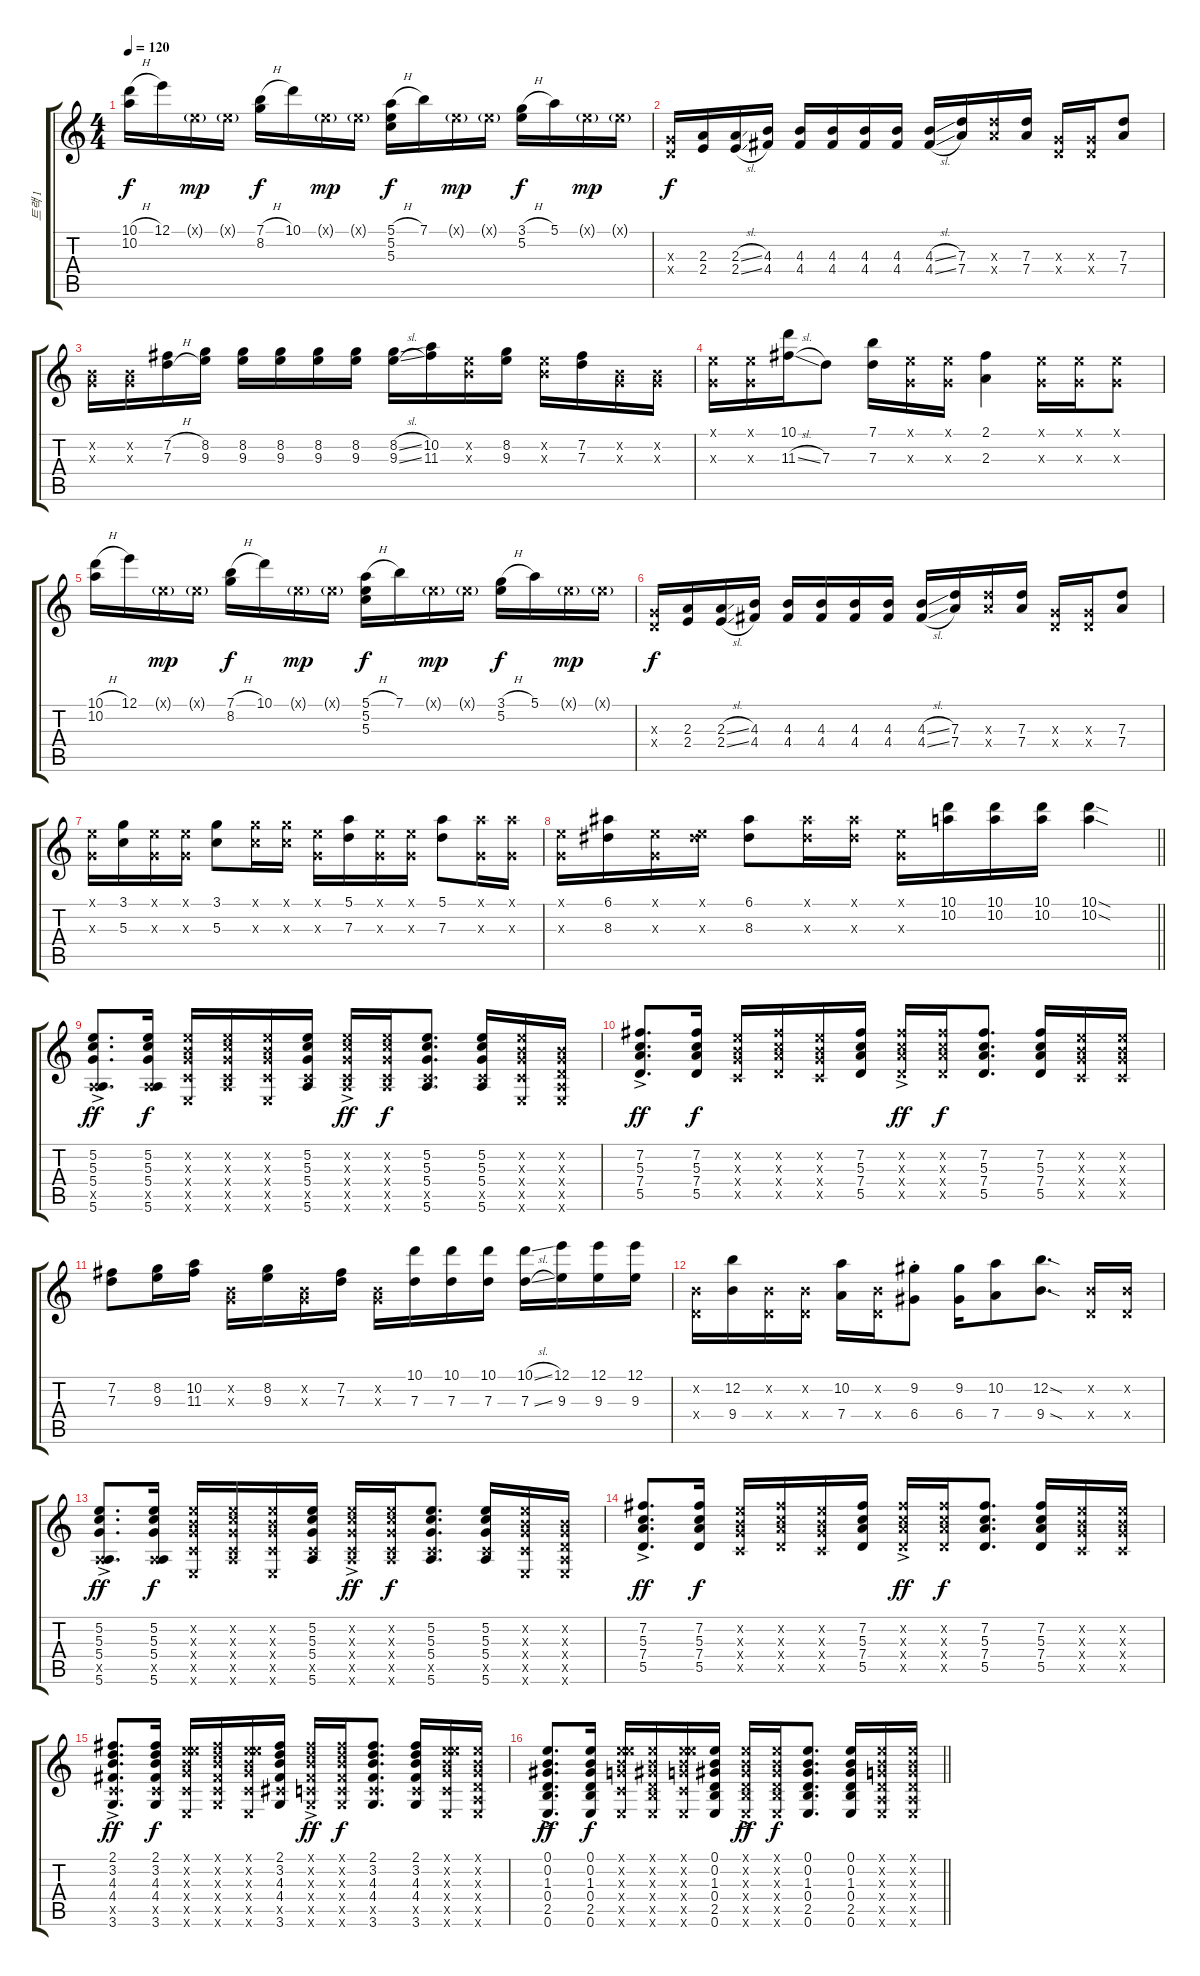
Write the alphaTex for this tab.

\track ("트랙 1" "트랙 1") {instrument acousticguitarsteel}
\staff {score tabs}
\tuning (E4 B3 G3 D3 A2 E2) {hide}
\ts (4 4)
\tempo 120
\clef g2
\ks c
(10.1{h} 10.2).16{dy f volume 12} 12.1.16 0.1{g x}.16{dy mp} 0.1{g x}.16 (7.1{h} 8.2).16{dy f} 10.1.16 0.1{g x}.16{dy mp} 0.1{g x}.16 (5.1{h} 5.2 5.3).16{dy f} 7.1.16 0.1{g x}.16{dy mp} 0.1{g x}.16 (3.1{h} 5.2).16{dy f} 5.1.16 0.1{g x}.16{dy mp} 0.1{g x}.16 |
(0.3{x} 0.4{x}).16{dy f} (2.3 2.4).16 (2.3{sl} 2.4{sl}).16 (4.3 4.4).16 (4.3 4.4).16 (4.3 4.4).16 (4.3 4.4).16 (4.3 4.4).16 (4.3{sl} 4.4{sl}).16 (7.3 7.4).16 (7.3{x} 7.4{x}).16 (7.3 7.4).16 (0.3{x} 0.4{x}).16 (0.3{x} 0.4{x}).16 (7.3 7.4).8 |
(0.2{x} 0.3{x}).16 (0.2{x} 0.3{x}).16 (7.2{h} 7.3{h}).16 (8.2 9.3).16 (8.2 9.3).16 (8.2 9.3).16 (8.2 9.3).16 (8.2 9.3).16 (8.2{sl} 9.3{sl}).16 (10.2 11.3).16 (0.2{x} 9.3{x}).16 (8.2 9.3).16 (0.2{x} 9.3{x}).16 (7.2 7.3).16 (0.2{x} 0.3{x}).16 (0.2{x} 0.3{x}).16 |
(0.1{x} 0.3{x}).16 (0.1{x} 0.3{x}).16 (10.1 11.3{sl}).16 7.3.8 (7.1 7.3).16 (0.1{x} 0.3{x}).16 (0.1{x} 0.3{x}).16 (2.1 2.3).4 (0.1{x} 0.3{x}).16 (0.1{x} 0.3{x}).16 (0.1{x} 0.3{x}).8 |
(10.1{h} 10.2).16 12.1.16 0.1{g x}.16{dy mp} 0.1{g x}.16 (7.1{h} 8.2).16{dy f} 10.1.16 0.1{g x}.16{dy mp} 0.1{g x}.16 (5.1{h} 5.2 5.3).16{dy f} 7.1.16 0.1{g x}.16{dy mp} 0.1{g x}.16 (3.1{h} 5.2).16{dy f} 5.1.16 0.1{g x}.16{dy mp} 0.1{g x}.16 |
(0.3{x} 0.4{x}).16{dy f} (2.3 2.4).16 (2.3{sl} 2.4{sl}).16 (4.3 4.4).16 (4.3 4.4).16 (4.3 4.4).16 (4.3 4.4).16 (4.3 4.4).16 (4.3{sl} 4.4{sl}).16 (7.3 7.4).16 (7.3{x} 7.4{x}).16 (7.3 7.4).16 (0.3{x} 0.4{x}).16 (0.3{x} 0.4{x}).16 (7.3 7.4).8 |
(0.1{x} 0.3{x}).16 (3.1 5.3).16 (0.1{x} 0.3{x}).16 (0.1{x} 0.3{x}).16 (3.1 5.3).8 (3.1{x} 5.3{x}).16 (3.1{x} 5.3{x}).16 (0.1{x} 0.3{x}).16 (5.1 7.3).16 (0.1{x} 0.3{x}).16 (0.1{x} 0.3{x}).16 (5.1 7.3).8 (5.1{x} 0.3{x}).16 (5.1{x} 0.3{x}).16 |
\barLineRight lightlight
(0.1{x} 0.3{x}).16 (6.1 8.3).16 (0.1{x} 0.3{x}).16 (0.1{x} 8.3{x}).16 (6.1 8.3).8 (6.1{x} 8.3{x}).16 (6.1{x} 8.3{x}).16 (0.1{x} 0.3{x}).16 (10.1 10.2).16 (10.1 10.2).16 (10.1 10.2).16 (10.1{sod} 10.2{sod}).4 |
(5.2{ac} 5.3{ac} 5.4{ac} 0.5{ac x} 5.6{ac}).8{d dy ff volume 10} (5.2 5.3 5.4 0.5{x} 5.6).16{dy f} (5.2{x} 4.3{x} 5.4{x} 3.5{x} 0.6{x}).16 (5.2{x} 5.3{x} 5.4{x} 3.5{x} 5.6{x}).16 (5.2{x} 4.3{x} 5.4{x} 3.5{x} 0.6{x}).16 (5.2 5.3 5.4 3.5{x} 5.6).16 (5.2{ac x} 5.3{ac x} 5.4{ac x} 3.5{ac x} 5.6{ac x}).16{dy ff} (5.2{x} 5.3{x} 5.4{x} 3.5{x} 5.6{x}).16{dy f} (5.2 5.3 5.4 3.5{x} 5.6).8{d} (5.2 5.3 5.4 3.5{x} 5.6).16 (5.2{x} 4.3{x} 5.4{x} 3.5{x} 0.6{x}).16 (0.2{x} 0.3{x} 0.4{x} 0.5{x} 0.6{x}).16 |
(7.2{ac} 5.3{ac} 7.4{ac} 5.5{ac}).8{d dy ff} (7.2 5.3 7.4 5.5).16{dy f} (5.2{x} 4.3{x} 5.4{x} 3.5{x}).16 (7.2{x} 5.3{x} 7.4{x} 5.5{x}).16 (5.2{x} 4.3{x} 5.4{x} 3.5{x}).16 (7.2 5.3 7.4 5.5).16 (7.2{ac x} 5.3{ac x} 7.4{ac x} 5.5{ac x}).16{dy ff} (7.2{x} 5.3{x} 7.4{x} 5.5{x}).16{dy f} (7.2 5.3 7.4 5.5).8{d} (7.2 5.3 7.4 5.5).16 (5.2{x} 4.3{x} 5.4{x} 3.5{x}).16 (5.2{x} 4.3{x} 5.4{x} 3.5{x}).16 |
(7.2 7.3).8{volume 12} (8.2 9.3).16 (10.2 11.3).16 (0.2{x} 0.3{x}).16 (8.2 9.3).16 (0.2{x} 0.3{x}).16 (7.2 7.3).16 (0.2{x} 0.3{x}).16 (10.1 7.3).16 (10.1 7.3).16 (10.1 7.3).16 (10.1{sl} 7.3{sl}).16 (12.1 9.3).16 (12.1 9.3).16 (12.1 9.3).16 |
(0.2{x} 0.4{x}).16 (12.2 9.4).16 (0.2{x} 0.4{x}).16 (0.2{x} 0.4{x}).16 (10.2 7.4).16 (0.2{x} 0.4{x}).16 (9.2{st} 6.4{st}).8 (9.2 6.4).16 (10.2 7.4).8 (12.2{sod} 9.4{sod}).8{d} (0.2{x} 0.4{x}).16 (0.2{x} 0.4{x}).16 |
(5.2{ac} 5.3{ac} 5.4{ac} 0.5{ac x} 5.6{ac}).8{d dy ff volume 10} (5.2 5.3 5.4 0.5{x} 5.6).16{dy f} (5.2{x} 4.3{x} 5.4{x} 3.5{x} 0.6{x}).16 (5.2{x} 5.3{x} 5.4{x} 3.5{x} 5.6{x}).16 (5.2{x} 4.3{x} 5.4{x} 3.5{x} 0.6{x}).16 (5.2 5.3 5.4 3.5{x} 5.6).16 (5.2{ac x} 5.3{ac x} 5.4{ac x} 3.5{ac x} 5.6{ac x}).16{dy ff} (5.2{x} 5.3{x} 5.4{x} 3.5{x} 5.6{x}).16{dy f} (5.2 5.3 5.4 3.5{x} 5.6).8{d} (5.2 5.3 5.4 3.5{x} 5.6).16 (5.2{x} 4.3{x} 5.4{x} 3.5{x} 0.6{x}).16 (0.2{x} 0.3{x} 0.4{x} 0.5{x} 0.6{x}).16 |
(7.2{ac} 5.3{ac} 7.4{ac} 5.5{ac}).8{d dy ff} (7.2 5.3 7.4 5.5).16{dy f} (5.2{x} 4.3{x} 5.4{x} 3.5{x}).16 (7.2{x} 5.3{x} 7.4{x} 5.5{x}).16 (5.2{x} 4.3{x} 5.4{x} 3.5{x}).16 (7.2 5.3 7.4 5.5).16 (7.2{ac x} 5.3{ac x} 7.4{ac x} 5.5{ac x}).16{dy ff} (7.2{x} 5.3{x} 7.4{x} 5.5{x}).16{dy f} (7.2 5.3 7.4 5.5).8{d} (7.2 5.3 7.4 5.5).16 (5.2{x} 4.3{x} 5.4{x} 3.5{x}).16 (5.2{x} 4.3{x} 5.4{x} 3.5{x}).16 |
(2.1{ac} 3.2{ac} 4.3{ac} 4.4{ac} 3.5{ac x} 3.6{ac}).8{d dy ff} (2.1 3.2 4.3 4.4 3.5{x} 3.6).16{dy f} (0.1{x} 5.2{x} 4.3{x} 5.4{x} 3.5{x} 0.6{x}).16 (2.1{x} 3.2{x} 4.3{x} 4.4{x} 3.5{x} 3.6{x}).16 (0.1{x} 5.2{x} 4.3{x} 5.4{x} 3.5{x} 0.6{x}).16 (2.1 3.2 4.3 4.4 4.5{x} 3.6).16 (2.1{ac x} 3.2{ac x} 4.3{ac x} 4.4{ac x} 3.5{ac x} 3.6{ac x}).16{dy ff} (2.1{x} 3.2{x} 4.3{x} 4.4{x} 3.5{x} 3.6{x}).16{dy f} (2.1 3.2 4.3 4.4 3.5{x} 3.6).8{d} (2.1 3.2 4.3 4.4 3.5{x} 3.6).16 (0.1{x} 5.2{x} 4.3{x} 5.4{x} 3.5{x} 0.6{x}).16 (0.1{x} 0.2{x} 0.3{x} 0.4{x} 0.5{x} 0.6{x}).16 |
\barLineRight lightlight
(0.1{ac} 0.2{ac} 1.3{ac} 0.4{ac} 2.5{ac} 0.6{ac}).8{d dy ff} (0.1 0.2 1.3 0.4 2.5 0.6).16{dy f} (0.1{x} 5.2{x} 4.3{x} 5.4{x} 3.5{x} 0.6{x}).16 (0.1{x} 0.2{x} 1.3{x} 0.4{x} 2.5{x} 0.6{x}).16 (0.1{x} 5.2{x} 4.3{x} 5.4{x} 3.5{x} 0.6{x}).16 (0.1 0.2 1.3 0.4 2.5 0.6).16 (0.1{ac x} 0.2{ac x} 1.3{ac x} 0.4{ac x} 2.5{ac x} 0.6{ac x}).16{dy ff} (0.1{x} 0.2{x} 1.3{x} 0.4{x} 2.5{x} 0.6{x}).16{dy f} (0.1 0.2 1.3 0.4 2.5 0.6).8{d} (0.1 0.2 1.3 0.4 2.5 0.6).16 (0.1{x} 0.2{x} 0.3{x} 0.4{x} 0.5{x} 0.6{x}).16 (0.1{x} 0.2{x} 0.3{x} 0.4{x} 0.5{x} 0.6{x}).16
